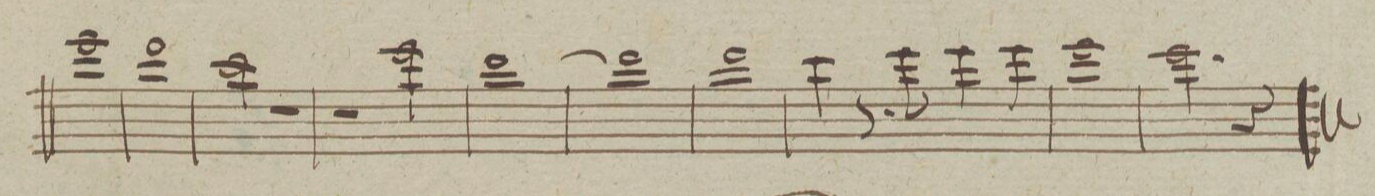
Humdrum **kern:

**kern	**dynam
*I"Flauto Primo	*
*clefG2	*
*k[]	*
*met(c)	*
*M4/4	*
1eee	.
=57	=57
1ddd	.
=58	=58
2ccc\	.
2r	.
=59	=59
2r	.
2eee\	.
=60	=60
[1ddd	.
=61	=61
1ddd]	.
=62	=62
1ddd	.
=63	=63
4ccc\	.
8.r	.
16eee\	.
4eee\	.
4eee\	.
=64	=64
1eee	.
=65	=65
2.eee\	.
4r	.
==	==
*-	*-
